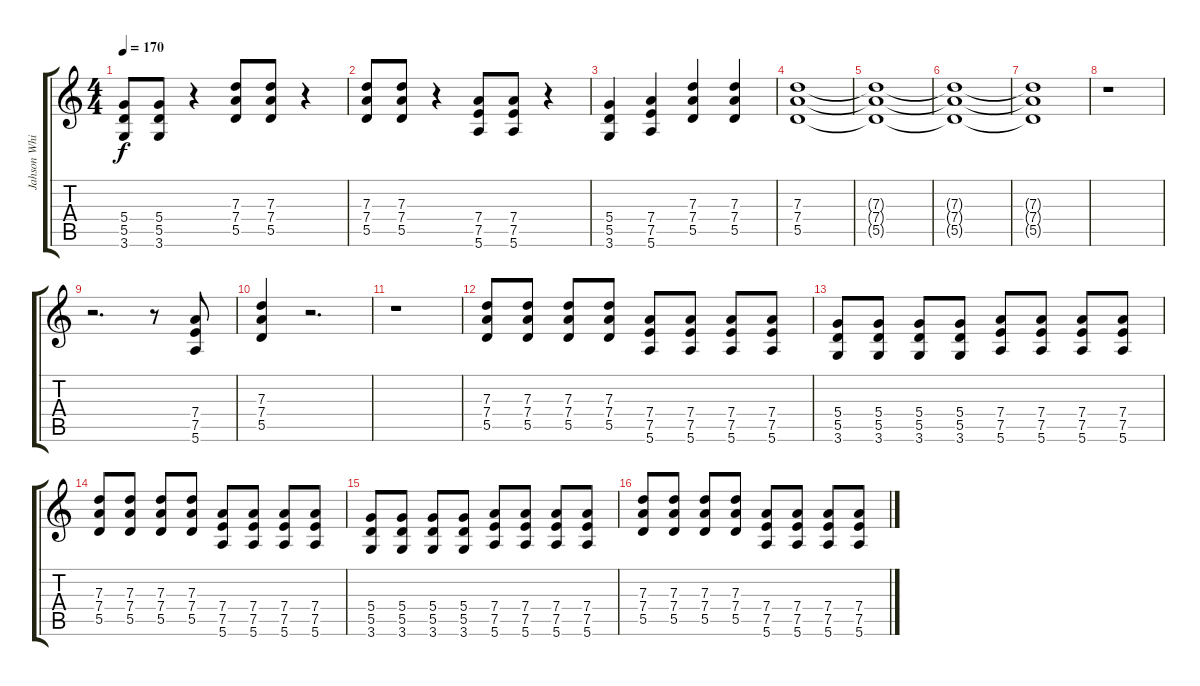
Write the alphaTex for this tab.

\track ("Jahson White" "Jahson Whi") {instrument distortionguitar}
\staff {score tabs}
\tuning (E4 B3 G3 D3 A2 E2) {hide}
\ts (4 4)
\tempo 170
\clef g2
\ks c
(5.4 5.5 3.6).8{dy f} (5.4 5.5 3.6).8 r.4 (7.3 7.4 5.5).8 (7.3 7.4 5.5).8 r.4 |
(7.3 7.4 5.5).8 (7.3 7.4 5.5).8 r.4 (7.4 7.5 5.6).8 (7.4 7.5 5.6).8 r.4 |
(5.4 5.5 3.6).4 (7.4 7.5 5.6).4 (7.3 7.4 5.5).4 (7.3 7.4 5.5).4 |
(7.3 7.4 5.5).1 |
(7.3{t} 7.4{t} 5.5{t}).1 |
(7.3{t} 7.4{t} 5.5{t}).1 |
(7.3{t} 7.4{t} 5.5{t}).1 |
r.1 |
r.2{d} r.8 (7.4 7.5 5.6).8 |
(7.3 7.4 5.5).4 r.2{d} |
r.1 |
(7.3 7.4 5.5).8 (7.3 7.4 5.5).8 (7.3 7.4 5.5).8 (7.3 7.4 5.5).8 (7.4 7.5 5.6).8 (7.4 7.5 5.6).8 (7.4 7.5 5.6).8 (7.4 7.5 5.6).8 |
(5.4 5.5 3.6).8 (5.4 5.5 3.6).8 (5.4 5.5 3.6).8 (5.4 5.5 3.6).8 (7.4 7.5 5.6).8 (7.4 7.5 5.6).8 (7.4 7.5 5.6).8 (7.4 7.5 5.6).8 |
(7.3 7.4 5.5).8 (7.3 7.4 5.5).8 (7.3 7.4 5.5).8 (7.3 7.4 5.5).8 (7.4 7.5 5.6).8 (7.4 7.5 5.6).8 (7.4 7.5 5.6).8 (7.4 7.5 5.6).8 |
(5.4 5.5 3.6).8 (5.4 5.5 3.6).8 (5.4 5.5 3.6).8 (5.4 5.5 3.6).8 (7.4 7.5 5.6).8 (7.4 7.5 5.6).8 (7.4 7.5 5.6).8 (7.4 7.5 5.6).8 |
(7.3 7.4 5.5).8 (7.3 7.4 5.5).8 (7.3 7.4 5.5).8 (7.3 7.4 5.5).8 (7.4 7.5 5.6).8 (7.4 7.5 5.6).8 (7.4 7.5 5.6).8 (7.4 7.5 5.6).8
